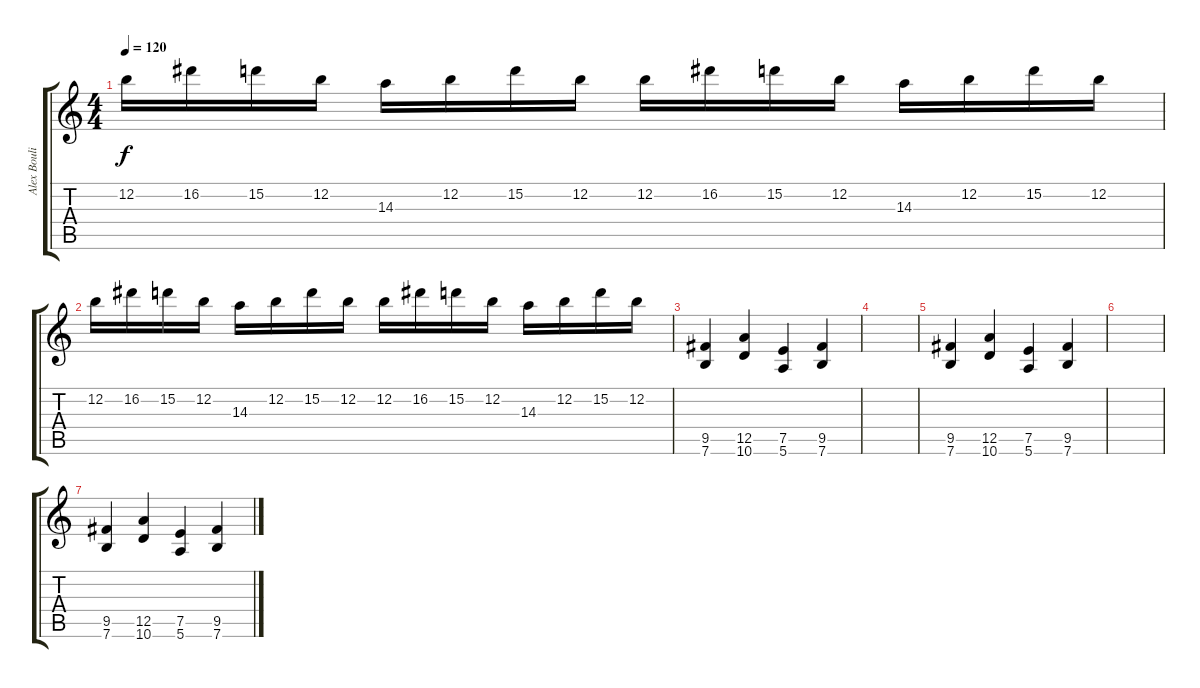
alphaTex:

\track ("Alex Boulianne" "Alex Bouli") {instrument overdrivenguitar}
\staff {score tabs}
\tuning (E4 B3 G3 D3 A2 E2) {hide}
\ts (4 4)
\tempo 120
\clef g2
\ks c
12.2.16{dy f} 16.2.16 15.2.16 12.2.16 14.3.16 12.2.16 15.2.16 12.2.16 12.2.16 16.2.16 15.2.16 12.2.16 14.3.16 12.2.16 15.2.16 12.2.16 |
12.2.16 16.2.16 15.2.16 12.2.16 14.3.16 12.2.16 15.2.16 12.2.16 12.2.16 16.2.16 15.2.16 12.2.16 14.3.16 12.2.16 15.2.16 12.2.16 |
(9.5 7.6).4 (12.5 10.6).4 (7.5 5.6).4 (9.5 7.6).4 |
|
(9.5 7.6).4 (12.5 10.6).4 (7.5 5.6).4 (9.5 7.6).4 |
|
(9.5 7.6).4 (12.5 10.6).4 (7.5 5.6).4 (9.5 7.6).4
